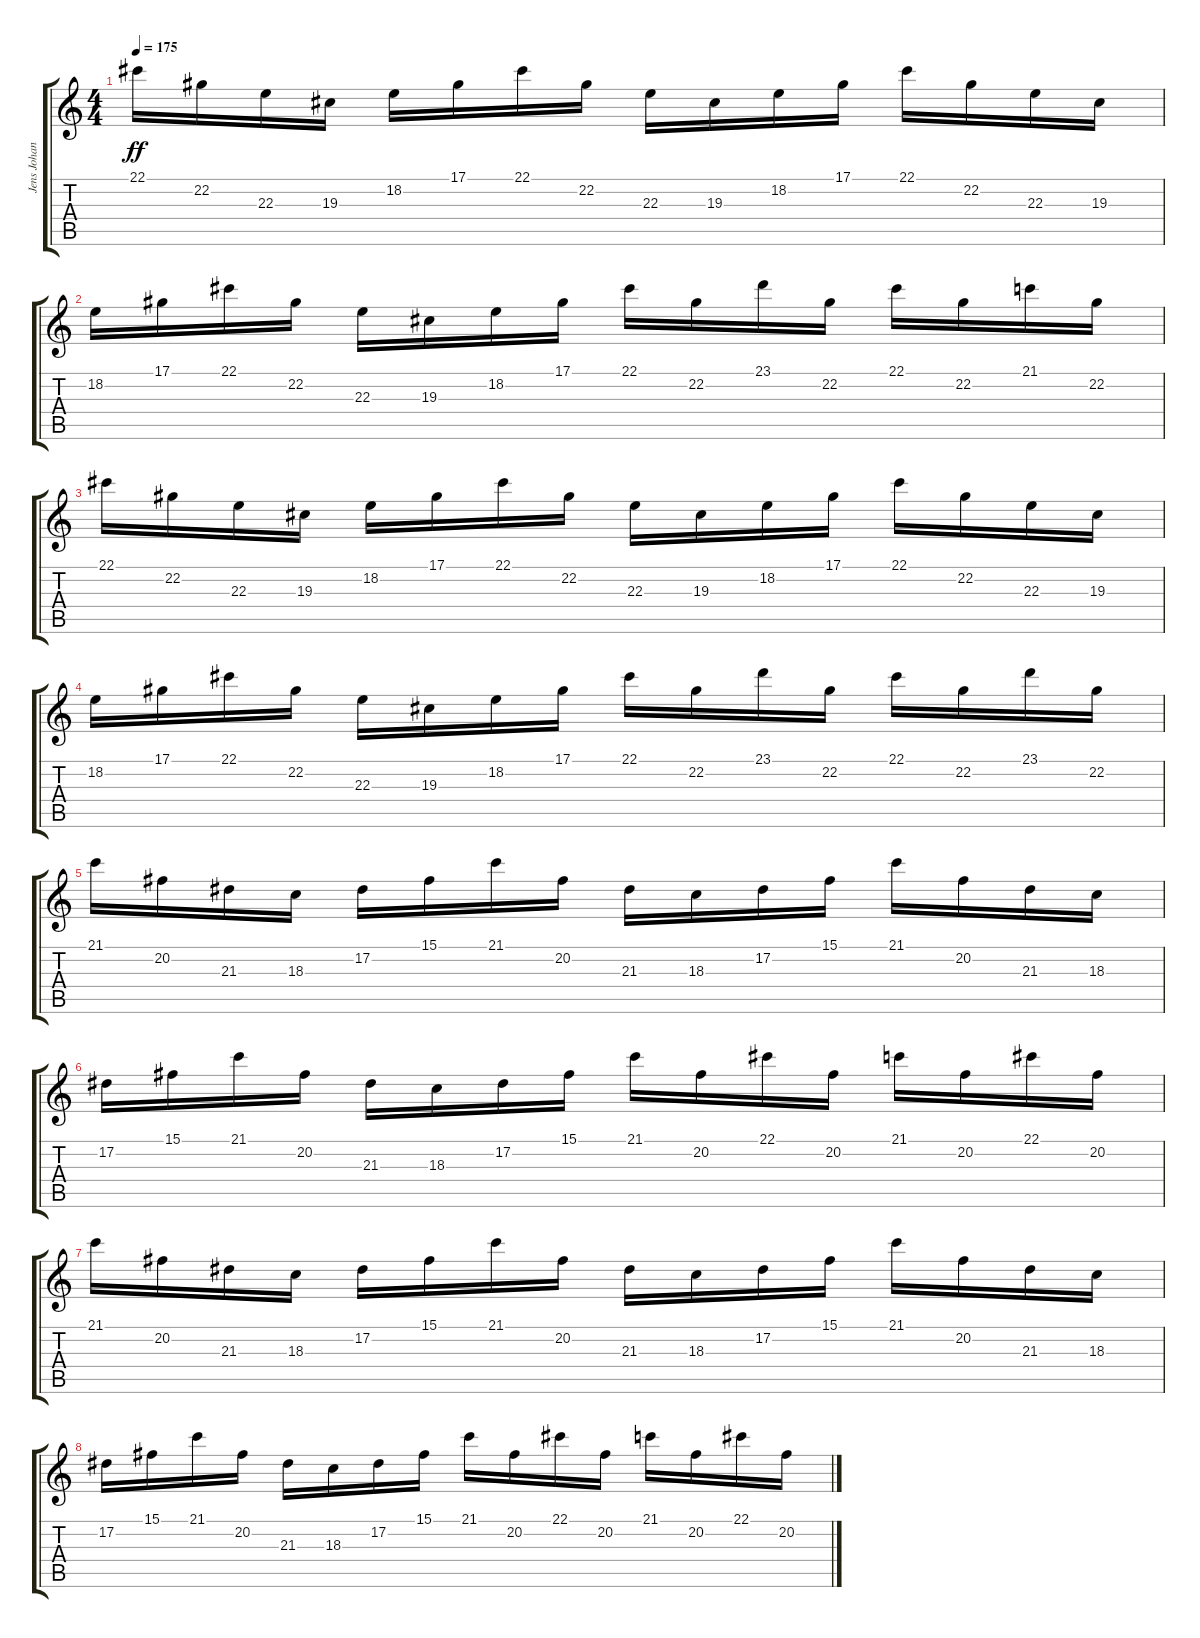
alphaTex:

\track ("Jens Johansson" "Jens Johan") {instrument harpsichord}
\staff {score tabs}
\tuning (Eb4 Bb3 Gb3 Db3 Ab2 Eb2) {hide}
\ts (4 4)
\tempo 175
\clef g2
\ks c
22.1.16{dy ff} 22.2.16 22.3.16 19.3.16 18.2.16 17.1.16 22.1.16 22.2.16 22.3.16 19.3.16 18.2.16 17.1.16 22.1.16 22.2.16 22.3.16 19.3.16 |
18.2.16 17.1.16 22.1.16 22.2.16 22.3.16 19.3.16 18.2.16 17.1.16 22.1.16 22.2.16 23.1.16 22.2.16 22.1.16 22.2.16 21.1.16 22.2.16 |
22.1.16 22.2.16 22.3.16 19.3.16 18.2.16 17.1.16 22.1.16 22.2.16 22.3.16 19.3.16 18.2.16 17.1.16 22.1.16 22.2.16 22.3.16 19.3.16 |
18.2.16 17.1.16 22.1.16 22.2.16 22.3.16 19.3.16 18.2.16 17.1.16 22.1.16 22.2.16 23.1.16 22.2.16 22.1.16 22.2.16 23.1.16 22.2.16 |
21.1.16 20.2.16 21.3.16 18.3.16 17.2.16 15.1.16 21.1.16 20.2.16 21.3.16 18.3.16 17.2.16 15.1.16 21.1.16 20.2.16 21.3.16 18.3.16 |
17.2.16 15.1.16 21.1.16 20.2.16 21.3.16 18.3.16 17.2.16 15.1.16 21.1.16 20.2.16 22.1.16 20.2.16 21.1.16 20.2.16 22.1.16 20.2.16 |
21.1.16 20.2.16 21.3.16 18.3.16 17.2.16 15.1.16 21.1.16 20.2.16 21.3.16 18.3.16 17.2.16 15.1.16 21.1.16 20.2.16 21.3.16 18.3.16 |
17.2.16 15.1.16 21.1.16 20.2.16 21.3.16 18.3.16 17.2.16 15.1.16 21.1.16 20.2.16 22.1.16 20.2.16 21.1.16 20.2.16 22.1.16 20.2.16
